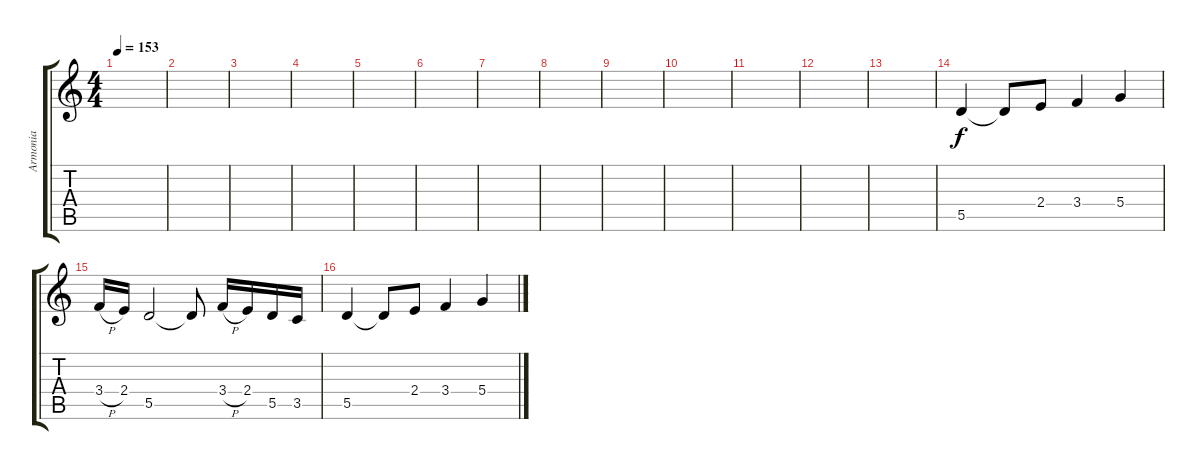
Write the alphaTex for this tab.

\track ("Armonia" "Armonia") {instrument overdrivenguitar}
\staff {score tabs}
\tuning (E4 B3 G3 D3 A2 E2) {hide}
\ts (4 4)
\tempo 153
\clef g2
\ks c
|
|
|
|
|
|
|
|
|
|
|
|
|
5.5.4 5.5{t}.8 2.4.8 3.4.4 5.4.4 |
3.4{h}.16 2.4.16 5.5.2 5.5{t}.8 3.4{h}.16 2.4.16 5.5.16 3.5.16 |
5.5.4 5.5{t}.8 2.4.8 3.4.4 5.4.4
